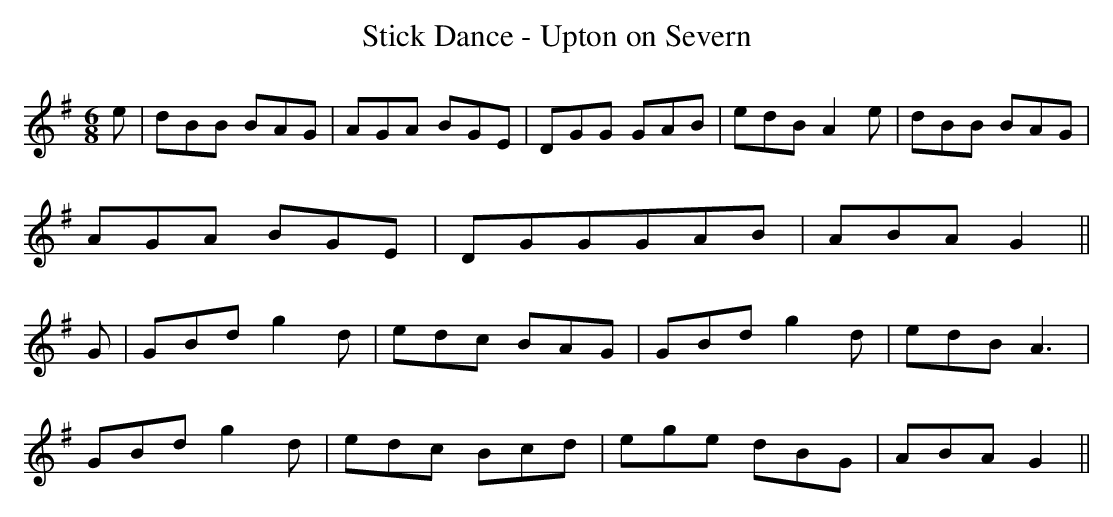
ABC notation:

X:1
T:Stick Dance - Upton on Severn
M:6/8
L:1/8
K:G
e|dBB BAG|AGA BGE|DGG GAB|edB A2 e|dBB BAG|
AGA BGE|DGGGAB|ABA G2||
G|GBd g2 d|edc BAG|GBd g2 d|edB A3|
GBd g2 d|edc Bcd|ege dBG|ABA G2||
